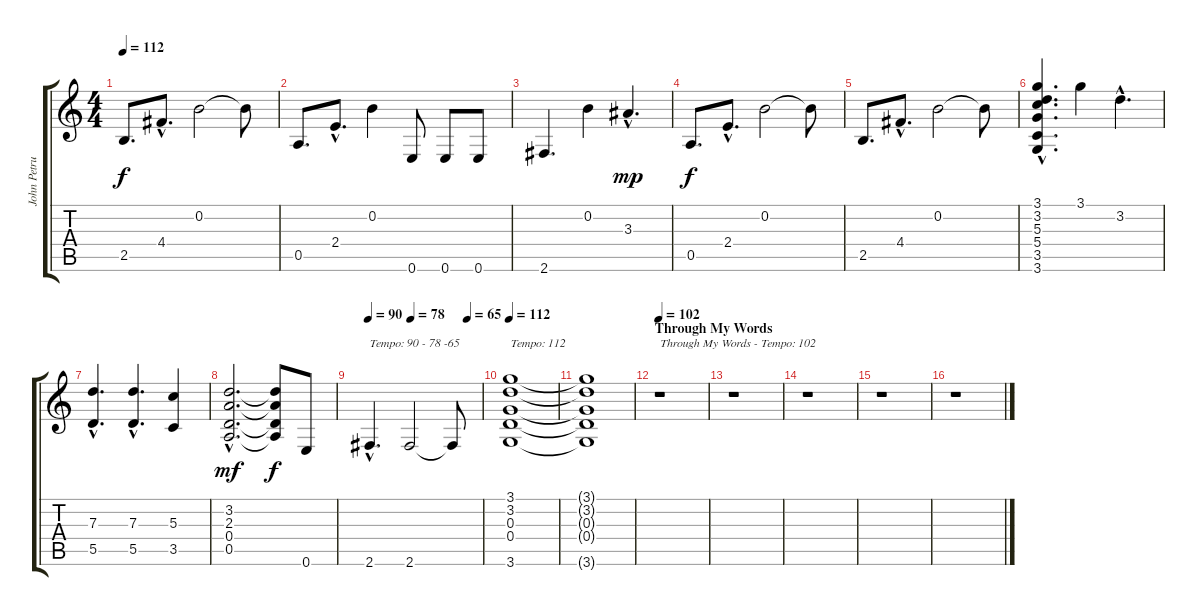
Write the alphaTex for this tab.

\track ("John Petrucci - 6 Strings Guitar" "John Petru") {instrument distortionguitar}
\staff {score tabs}
\tuning (E4 B3 G3 D3 A2 E2) {hide}
\ts (4 4)
\tempo 112
\clef g2
\ks c
2.5.8{d dy f} 4.4{hac}.8{d} 0.2.2 0.2{t}.8 |
0.5.8{d} 2.4{hac}.8{d} 0.2.4 0.6.8 0.6.8 0.6.8 |
2.6.4{d} 0.2.4 3.3{hac}.4{d dy mp} |
0.5.8{d dy f} 2.4{hac}.8{d} 0.2.2 0.2{t}.8 |
2.5.8{d} 4.4{hac}.8{d} 0.2.2 0.2{t}.8 |
(3.1{hac} 3.2 5.3 5.4 3.5 3.6).4{d} 3.1.4 3.2{hac}.4{d} |
(7.3{hac} 5.5{hac}).4{d} (7.3{hac} 5.5{hac}).4{d} (5.3 3.5).4 |
(3.2{hac} 2.3{hac} 0.4{hac} 0.5{hac}).2{d dy mf} (3.2{t} 2.3{t} 0.4{t} 0.5{t}).8{dy f} 0.6.8 |
\tempo 90
\tempo (78 0.375)
\tempo (65 0.875)
2.6{hac}.4{d txt "Tempo: 90 - 78 -65"} 2.6.2 2.6{t}.8 |
\tempo 112
(3.1 3.2 0.3 0.4 3.6).1{txt "Tempo: 112"} |
(3.1{t} 3.2{t} 0.3{t} 0.4{t} 3.6{t}).1 |
\section ("" "Through My Words")
\tempo 102
r.1{txt "Through My Words - Tempo: 102"} |
r.1 |
r.1 |
r.1 |
r.1
